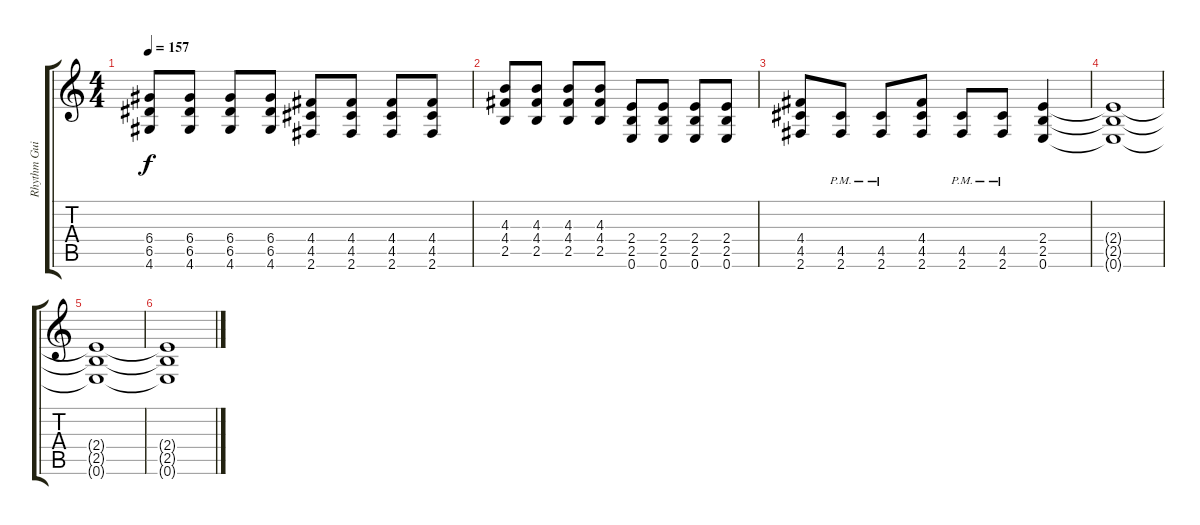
\track ("Rhythm Guitar (Left)" "Rhythm Gui") {instrument overdrivenguitar}
\staff {score tabs}
\tuning (E4 B3 G3 D3 A2 E2) {hide}
\ts (4 4)
\tempo 157
\clef g2
\ks c
(6.4 6.5 4.6).8{dy f} (6.4 6.5 4.6).8 (6.4 6.5 4.6).8 (6.4 6.5 4.6).8 (4.4 4.5 2.6).8 (4.4 4.5 2.6).8 (4.4 4.5 2.6).8 (4.4 4.5 2.6).8 |
(4.3 4.4 2.5).8 (4.3 4.4 2.5).8 (4.3 4.4 2.5).8 (4.3 4.4 2.5).8 (2.4 2.5 0.6).8 (2.4 2.5 0.6).8 (2.4 2.5 0.6).8 (2.4 2.5 0.6).8 |
(4.4 4.5 2.6).8 (4.5{pm} 2.6{pm}).8 (4.5{pm} 2.6{pm}).8 (4.4 4.5 2.6).8 (4.5{pm} 2.6{pm}).8 (4.5{pm} 2.6{pm}).8 (2.4 2.5 0.6).4{volume 5} |
(2.4{t} 2.5{t} 0.6{t}).1 |
(2.4{t} 2.5{t} 0.6{t}).1 |
(2.4{t} 2.5{t} 0.6{t}).1
